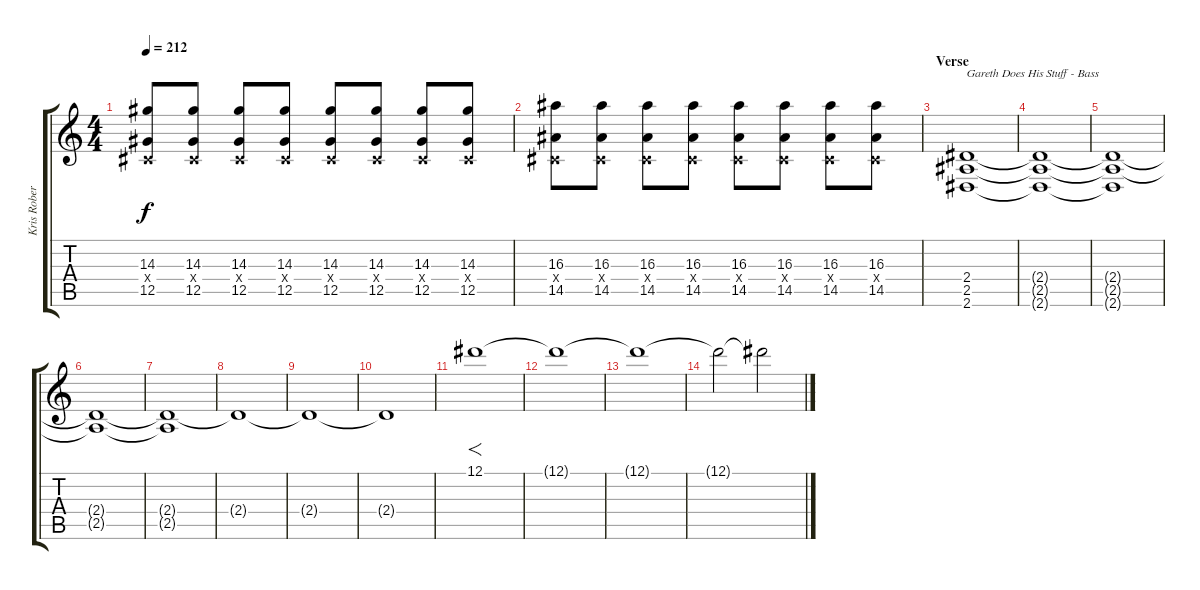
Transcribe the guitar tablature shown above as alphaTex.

\track ("Kris Roberts" "Kris Rober") {instrument distortionguitar}
\staff {score tabs}
\tuning (Eb4 Bb3 Gb3 Db3 Ab2 Db2) {hide}
\ts (4 4)
\tempo 212
\clef g2
\ks c
(14.3 0.4{x} 12.5).8{dy f} (14.3 0.4{x} 12.5).8 (14.3 0.4{x} 12.5).8 (14.3 0.4{x} 12.5).8 (14.3 0.4{x} 12.5).8 (14.3 0.4{x} 12.5).8 (14.3 0.4{x} 12.5).8 (14.3 0.4{x} 12.5).8 |
(16.3 0.4{x} 14.5).8 (16.3 0.4{x} 14.5).8 (16.3 0.4{x} 14.5).8 (16.3 0.4{x} 14.5).8 (16.3 0.4{x} 14.5).8 (16.3 0.4{x} 14.5).8 (16.3 0.4{x} 14.5).8 (16.3 0.4{x} 14.5).8 |
\section ("" "Verse")
(2.4 2.5 2.6).1{txt "Gareth Does His Stuff - Bass" volume 12} |
(2.4{t} 2.5{t} 2.6{t}).1 |
(2.4{t} 2.5{t} 2.6{t}).1 |
(2.4{t} 2.5{t}).1{volume 9} |
(2.4{t} 2.5{t}).1 |
2.4{t}.1{volume 8} |
2.4{t}.1 |
2.4{t}.1{volume 6} |
12.1.1{f volume 7} |
12.1{t}.1{volume 6} |
12.1{t}.1{volume 5} |
12.1{t}.2{volume 4} 12.1{t}.2{volume 3}
